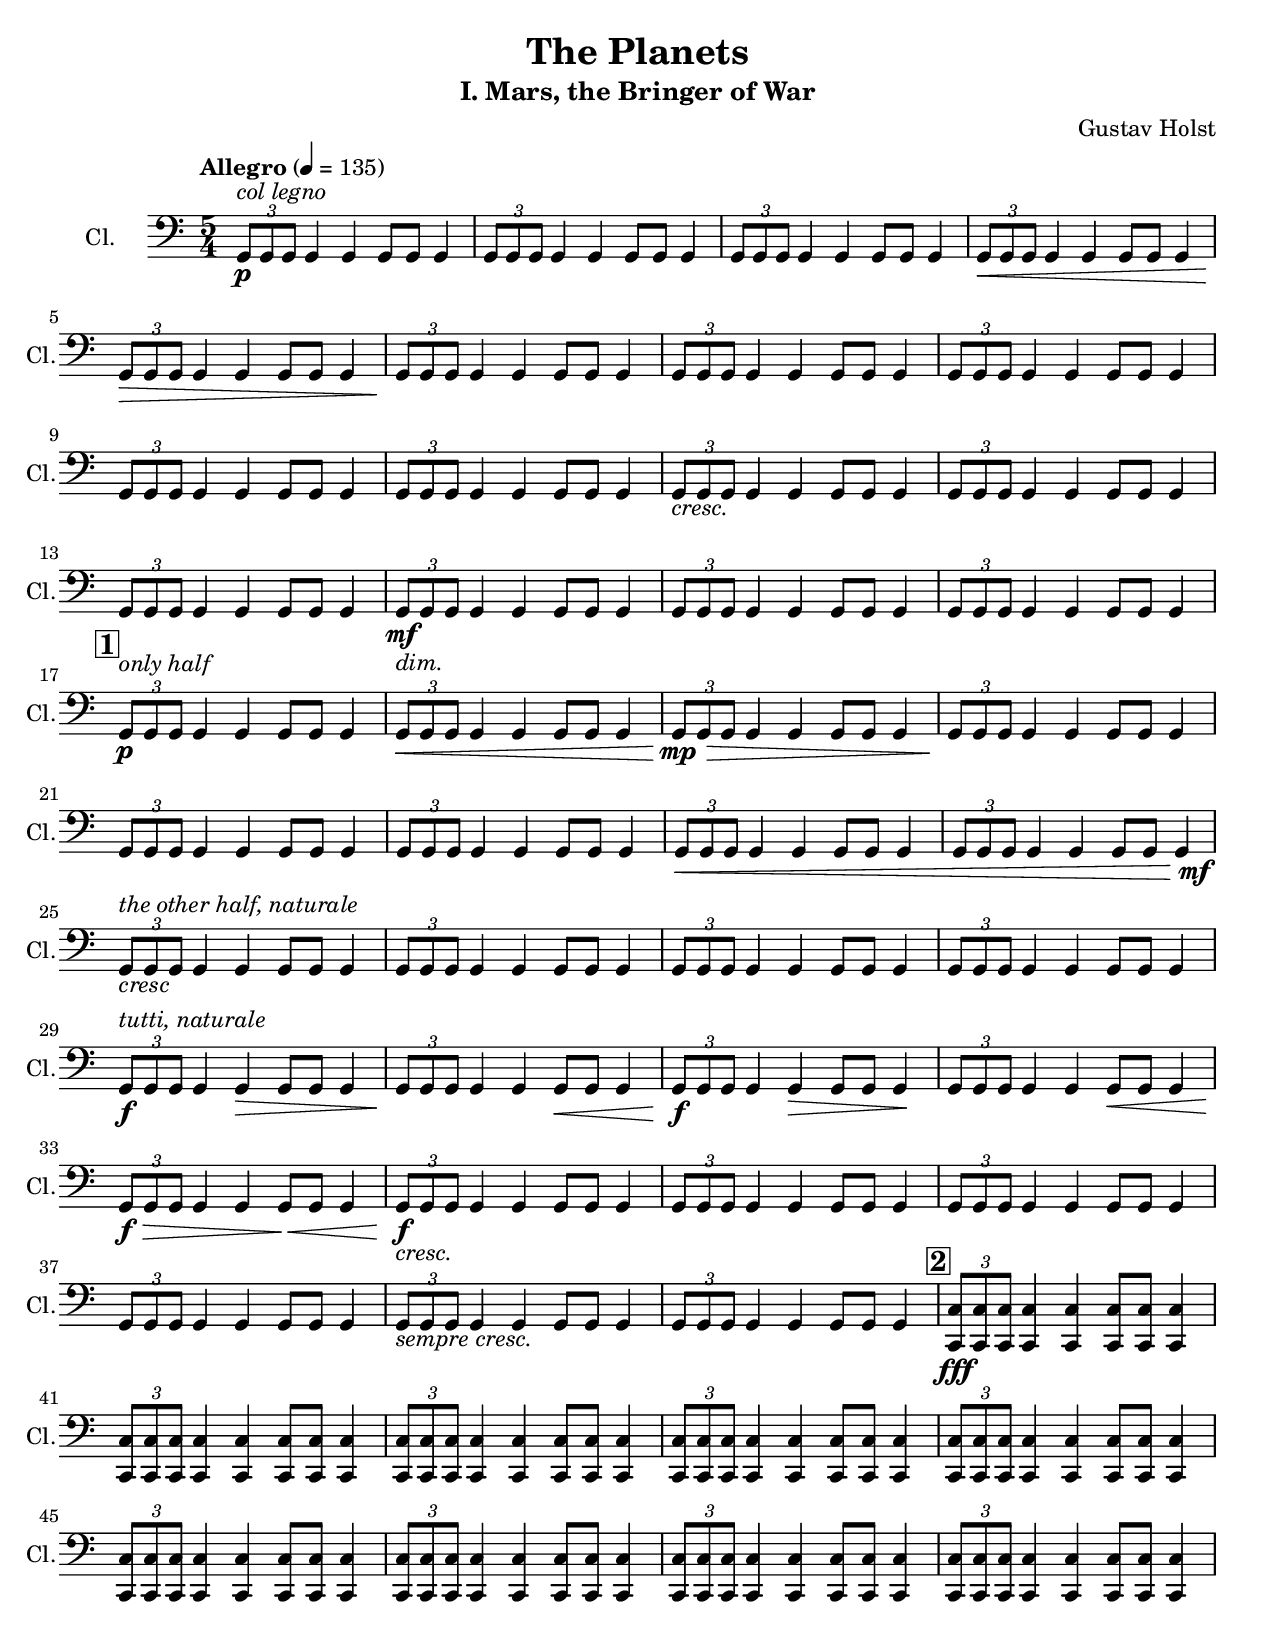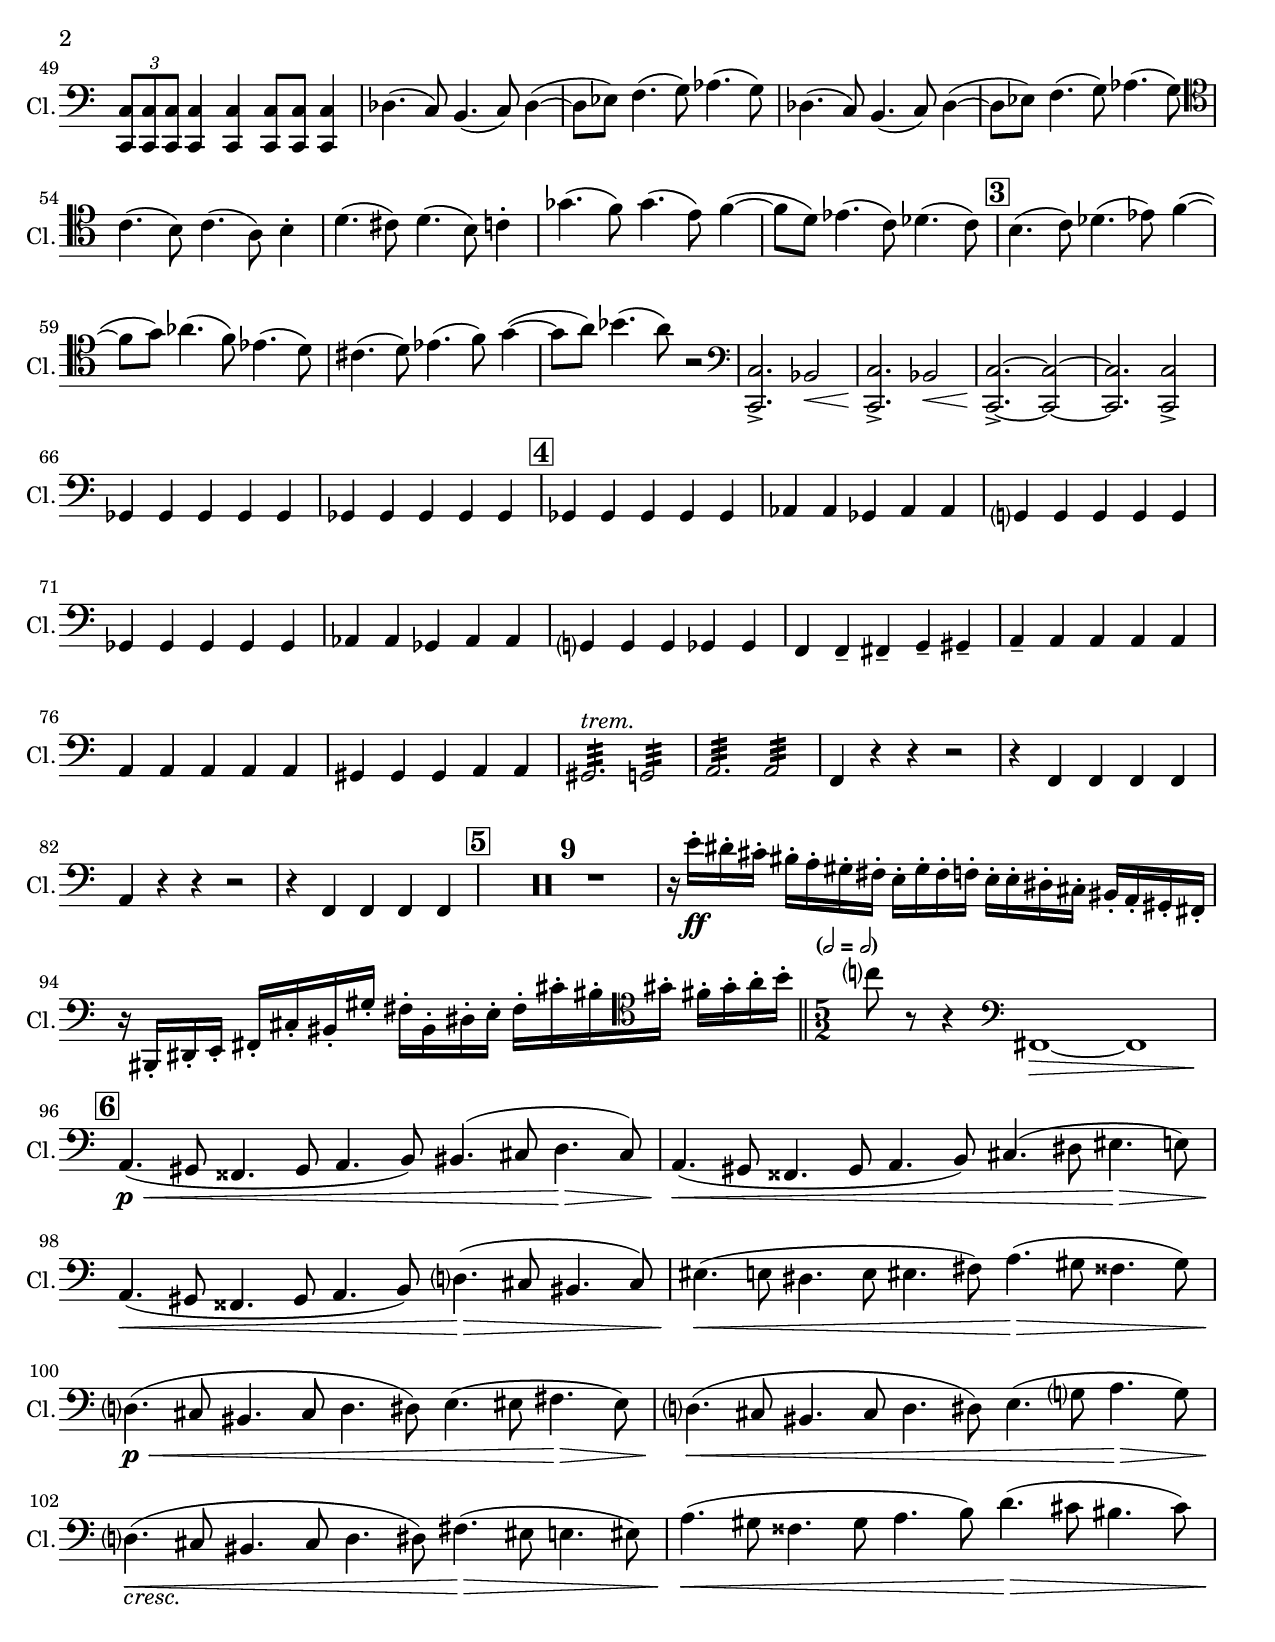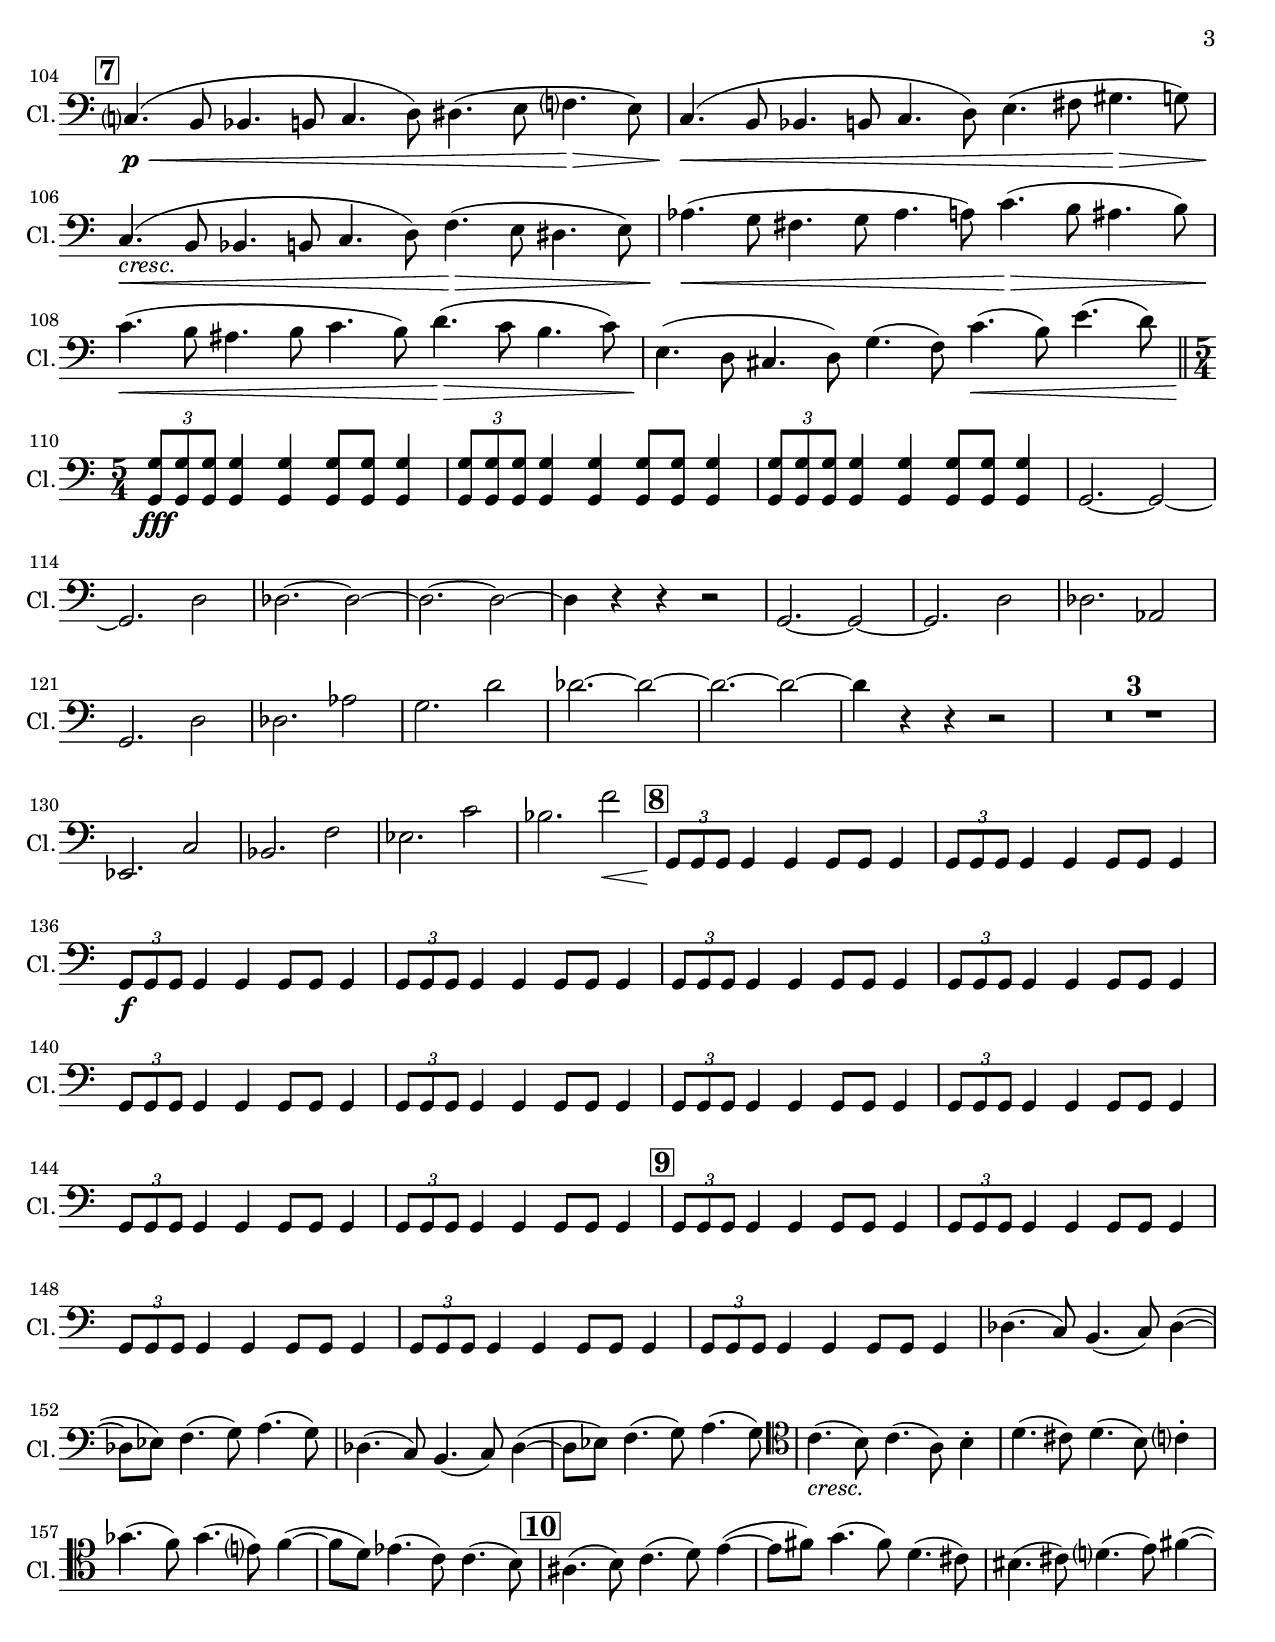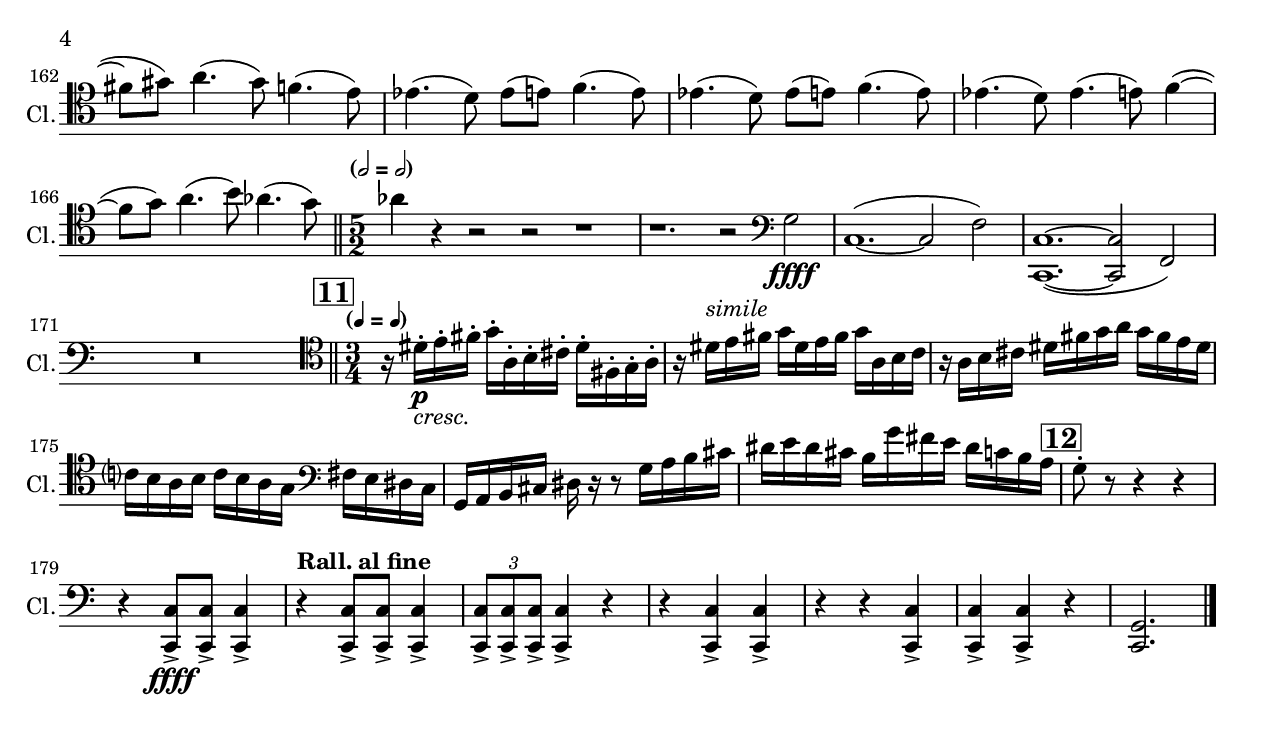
\version "2.16.2"
\language "english"

\header {
  title = "The Planets"
  subtitle = "I. Mars, the Bringer of War"
  composer = "Gustav Holst"
}

\paper {
  #(set-paper-size "letter")
}

%%%%%%%%%%%%%
%% Swiped (stolen) from the Lilypond docs.

%% "\motif c" => the "buh buh buh bum bum dum dum bum" rhythm on C :-)

motif =
#(define-music-function (parser location p) (ly:pitch?)
   "Make the rhythm in Mars (the Planets) at the given pitch"
  #{ \times 2/3 { $p 8 $p $p } $p 4 $p $p 8 $p $p 4 #})

%%%%%%%%%%%%%

global = {
  \key c \major
  \numericTimeSignature
  \time 5/4
  \tempo "Allegro" 4=135
  \set Score.markFormatter = #format-mark-box-numbers
}

fluteI = \relative c'' {
  \global
  % Music follows here.
}

fluteII = \relative c'' {
  \global
  % Music follows here.
  
}

oboeI = \relative c'' {
  \global
  % Music follows here.
  
}

oboeII = \relative c'' {
  \global
  % Music follows here.
  
}

englishHorn = \relative c'' {
  \global
  \transposition f
  % Music follows here.
  
}

clarinetI = \relative c'' {
  \global
  \transposition bf
  % Music follows here.
  
}

clarinetII = \relative c'' {
  \global
  \transposition bf
  % Music follows here.
  
}

clarinetIII = \relative c'' {
  \global
  \transposition bf
  % Music follows here.
  
}

bassoonI = \relative c {
  \global
  % Music follows here.
  
}

bassoonII = \relative c {
  \global
  % Music follows here.
  
}

hornFI = \relative c'' {
  \global
  \transposition f
  % Music follows here.
  
}

hornFII = \relative c'' {
  \global
  \transposition f
  % Music follows here.
  
}

hornFIII = \relative c'' {
  \global
  \transposition f
  % Music follows here.
  
}

trumpetCI = \relative c'' {
  \global
  % Music follows here.
  
}

trumpetCII = \relative c'' {
  \global
  % Music follows here.
  
}

tromboneI = \relative c {
  \global
  % Music follows here.
  
}

tromboneII = \relative c {
  \global
  % Music follows here.
  
}

timpani = \relative c {
  \global
  % Music follows here.
  
}

glockenspiel = \relative c'' {
  \global
  % Music follows here.
  
}

right = \relative c'' {
  \global
  % Music follows here.
  
}

left = \relative c' {
  \global
  % Music follows here.
  
}

pedal = \relative c {
  \global
  % Music follows here.
  
}

upper = \relative c'' {
  \global
  % Music follows here.
  
}

lower = \relative c' {
  \global
  % Music follows here.
  
}

violinI = \relative c'' {
  \global
  % Music follows here.
  
}

violinII = \relative c'' {
  \global
  % Music follows here.
  
}

viola = \relative c' {
  \global
  % Music follows here.
  
}

celloMotifCC = \relative c {
  % The following measure is funky because of a lilypond bug (issue 245)
  \times 2/3 { <<c8 c,>> <<c c'>> <<c c,>>} << { c4 c c8 c c4 } { c' c c8 c c4 } >>
}

cello = \relative c {
  \global
  % Music follows here.
  << \motif g s^\markup{\italic{col legno}}\p >> |
  \motif g |
  \motif g |
  << \motif g s\< >> |
  
  \barNumberCheck #5
  << \motif g    s\> >> |
  << \motif g    s\! >> |
  \motif g |
  \motif g |
  
  \barNumberCheck #9
  \motif g |
  \motif g |
  << \motif g    s_\markup{\italic cresc.} >> |
  \motif g |
  
  \barNumberCheck #13
  \motif g |
  << \motif g    s\mf_\markup{\italic dim.} >> |
  \motif g |
  \motif g
  
  \barNumberCheck #17
  \mark\default
  %% TODO: show rests for the resting half
  << \motif g    s^\markup{\italic{only half}}\p >> |
  << \motif g    s\< >> |
  << \motif g    s\mp\> >> |
  << \motif g    s\! >> |
  
  \barNumberCheck #21
  \motif g |
  \motif g |
  << \motif g    s\< >> |
  << \motif g    {s1 s8 s\mf} >> |
  
  \barNumberCheck #25
  %% TODO: show rests for the resting half
  << \motif g    s^\markup{\italic{the other half, naturale}}_\markup{\italic{cresc}} >> |
  \motif g |
  \motif g |
  \motif g |
  
  \barNumberCheck #29
  << \motif g    {s4^\markup{\italic{tutti, naturale}}\f s s\>} >> |
  << \motif g    {s4\! s s s\<} >> |
  << \motif g    {s4\f s s\> s s\!} >> |
  << \motif g    {s4 s s s\< } >> |
  
  \barNumberCheck #33
  << \motif g    {s4\f\> s s s\<} >> |
  << \motif g    {s4\f_\markup{\italic cresc.}} >> |
  \motif g |
  \motif g |
  
  \barNumberCheck #37
  \motif g |
  << \motif g     {s4_\markup{\italic{sempre cresc.}}} >> |
  \motif g |
  % The following measure is funky because of a lilypond bug (issue 245)
  \mark\default \times 2/3 { <<c8 c,\fff>> <<c c'>> <<c c,>>} << { c4 c c8 c c4 } { c' c c8 c c4 } >> |
  
  \barNumberCheck #41
  \celloMotifCC | \celloMotifCC | \celloMotifCC | \celloMotifCC |
  
  \barNumberCheck #45
  \celloMotifCC | \celloMotifCC | \celloMotifCC | \celloMotifCC |
  
  \barNumberCheck #49
  \celloMotifCC |
  df4.( c8) b4.( c8) df4~( | df8 ef) f4.( g8) af4.( g8) |
  df4.( c8) b4.( c8) df4~( | df8 ef) f4.( g8) af4.( g8) |
  
  \barNumberCheck #54
  \clef tenor
  c4.( b8) c4.( a8) b4-. |
  d4.( cs8) d4.( b8) c4-. |
  gf'4.( f8) gf4.( e8) f4~( |
  f8 d) ef4.( c8) df4.( c8) |
  \mark\default
  b4.( c8) df4.( ef8) f4~( |
  f8 g) af4.( f8) ef4.( d8) |
  
  \barNumberCheck #60
  cs4.( d8) ef4.( f8) g4~( |
  g8 a) bf4.( a8) r2 |
  \clef bass
  << c,,2. c,-> >> bf'2\< |
  << c2.\! c,-> >> bf'2\< |
  << {c2.\!~c2~ | c2. c2} {c,2.~-> c2~ | c2. c2->} >> |
  gf'4 gf gf gf gf |
  
  \barNumberCheck #67
  gf gf gf gf gf |
  \mark\default
  gf4 gf gf gf gf |
  af af gf af af |
  g? g g g g |
  gf gf gf gf gf |
  af af gf af af |
  
  \barNumberCheck #73
  g? g g gf gf |
  f f-- fs-- g-- gs-- |
  a-- a a a a |
  a a a a a |
  gs gs gs a a |
  gs2.:32^\markup{\italic{trem.}} g2: |
  a2.: a2: |
  f4 r4 r r2 |
  
  \barNumberCheck #81
  r4 f f f f |
  a r r r2 |
  r4 f f f f |
  \mark\default
  R1*5/4*9 |
  r16 e''-.\ff ds-. cs-. bs-. a-. gs-. fs-. e-. gs-. fs-. f-. e-. e-. ds-. cs-. bs-. a-. gs-. fs-. |
  
  \barNumberCheck #94
  r bs,-. ds-. e-. fs-. cs'-. bs-. gs'-. fs-. bs,-. ds-. e-. fs-. cs'-. bs-. \clef tenor gs'-. fs-. gs-. a-. b-. \bar "||"
  %% todo half=half notation above staff
  \time 5/2
  \tempo \markup{\concat {(\teeny \general-align #Y #DOWN \note #"2" #1   " = "    \teeny \general-align #Y #DOWN \note #"2" #1)}}
  c?8 r r4 \clef bass fs,,,1~\> << fs {s2. s4\!} >> |
  \mark\default
  a4.\p\<( gs8 fss4. gs8 a4. b8) bs4.( cs8 d4.\> cs8) |
  
  \barNumberCheck #97
  a4.\<( gs8 fss4. gs8 a4. b8) cs4.( ds8 es4.\> e8) |
  a,4.\<( gs8 fss4. gs8 a4. b8) d?4.\>( cs8 bs4. cs8) |
  es4.\<( e8 ds4. e8 es4. fs8) a4.\>( gs8 fss4. gs8) |
  
  \barNumberCheck #100
  d?4.\p\<( cs8 bs4. cs8 d4. ds8) e4.( es8 fs4.\> es8) |
  d?4.\<( cs8 bs4. cs8 d4. ds8) e4.( g?8 a4.\> g8) |
  d?4.\<_\markup{\italic cresc.}( cs8 bs4. cs8 d4. ds8) fs4.\>( es8 e4. es8) |
  
  \barNumberCheck #103
  a4.\<( gs8 fss4. gs8 a4. b8) d4.\>( cs8 bs4. cs8) |
  \mark\default
  c,?4.\p\<( b8 bf4. b8 c4. d8) ds4.( e8 f?4.\> e8) |
  c4.\<( b8 bf4. b8 c4. d8) e4.( fs8 gs4.\> g8) |
  
  \barNumberCheck #106
  c,4._\markup{\italic cresc.}\<( b8 bf4. b8 c4. d8) f4.\>( e8 ds4. e8) |
  af4.\<( g8 fs4. g8 af4. a8) c4.\>( b8 as4. b8) |
  c4.\<( b8 as4. b8 c4. b8) d4.\>( c8 b4. c8) |
  
  \barNumberCheck #109
  e,4.\!( d8 cs4. d8) g4.( f8) c'4.\<( b8) e4.( d8) \bar "||"
  %% These three measures are written suboptimally to work around a lilypond bug (issue 245)
  \time 5/4
  \times 2/3 { << g,8\fff g, >> << g g' >> << g g, >> } << { g4 g g8 g g4 } { g'4 g g8 g g4 } >> |
  \times 2/3 { << g8 g, >> << g g' >> << g g, >> } << { g4 g g8 g g4 } { g'4 g g8 g g4 } >> |
  \times 2/3 { << g8 g, >> << g g' >> << g g, >> } << { g4 g g8 g g4 } { g'4 g g8 g g4 } >> |
  
  \barNumberCheck #113
  g,2.~ g2~ |
  g2. d'2 |
  df2.~ df2~ |
  df2.~ df2~ |
  df4 r r r2 |
  g,2.~ g2~ |
  g2. d'2 |
  df2. af2 |
  g2. d'2 |
  df2. af'2 |
  
  \barNumberCheck #123
  g2. d'2 |
  df2.~ df2~ |
  df2.~ df2~ |
  df4 r r r2 |  
  R1*5/4*3 |
  ef,,2. c'2 |
  bf2. f'2 |
  ef2. c'2 |
  bf2. f'2\< |
  
  \barNumberCheck #134
  \mark\default
  \times 2/3 {g,,8\! g g} g4 g g8 g g4 |
  \motif g |
  << \motif g    s\f >> |
  \motif g |
  
  \barNumberCheck # 138
  \motif g |
  \motif g |
  \motif g |
  \motif g |
  
  \barNumberCheck # 142
  \motif g |
  \motif g |
  \motif g |
  \motif g |
  
  \barNumberCheck # 146
  \mark\default
  \motif g |
  \motif g |
  \motif g |
  \motif g |
  
  \barNumberCheck # 150
  \motif g |
  df'4.( c8) b4.( c8) df4~( |
  df8 ef) f4.( g8) a4.( g8) |
  df4.( c8) b4.( c8) df4~( |
  
  \barNumberCheck #154
  df8 ef) f4.( g8) a4.( g8) |
  \clef tenor c4._\markup{\italic cresc.}( b8) c4.( a8) b4-. |
  d4.( cs8) d4.( b8) c?4-. |
  gf'4.( f8) gf4.( e?8) f4~( |
  f8 d) ef4.( c8) c4.( b8)
  \mark\default
  as4.( b8) c4.( d8) e4~( |
  
  \barNumberCheck #160
  e8 fs) g4.( fs8) d4.( cs8) |
  bs4.( cs8) d?4.( e8) fs4~( |
  fs8 gs) a4.( gs8) f4.( e8) |
  ef4.( d8) ef8( e) f4.( e8) |
  ef4.( d8) ef8( e) f4.( e8) |
  
  \barNumberCheck #165
  ef4.( d8) ef4.( e8) f4~( |
  f8 g) a4.( b8) af4.( g8) \bar "||"
  %% todo: add half=half note
  \time 5/2
  \tempo \markup{\concat {(\teeny \general-align #Y #DOWN \note #"2" #1   " = "    \teeny \general-align #Y #DOWN \note #"2" #1)}}
  af4 r r2 r r1 |
  r1. r2 \clef bass g,2\ffff |
  c,1.~( c2 f) |
  << { c1.~ c2} {c,1.~( c2 } >> f) |
  R1*5/2 \bar "||"
  
  \barNumberCheck #172
  \mark\default
  \time 3/4
  \tempo \markup{\concat{(\teeny \general-align #Y #DOWN \note #"4" #1   " = "    \teeny \general-align #Y #DOWN \note #"4" #1)}}
  \clef tenor
  %% TODO quarter=quarter
  r16 ds''-._\markup{\italic cresc.}\p e-. fs-.   g-. a,-. b-. cs-.   ds-. fs,-. g-. a-. |
  r ds^\markup{\italic simile} e fs g ds e fs g a, b c |
  r a b cs ds fs g a g fs e ds |
  
  \barNumberCheck #175
  c? b a b c b a g \clef bass fs e ds c |
  g a b cs ds r r8 g16 a b cs |
  ds e ds cs b g' fs e ds c b a |
  
  \barNumberCheck #178
  \mark\default
  g8-. r8 r4 r |
  r << {c,8\ffff c c4 } {c,8-> c-> c4-> } >> |
  % Now this rest has to be separate because of LilyPond issue 128
  r4^\markup{\bold{Rall. al fine}} << { c8-> c-> c4-> } { c'8 c c4 } >> |
  % sigh. Issue 245 again.
  \times 2/3 { <<c8 c,-> >> <<c-> c'>> <<c c,-> >> } <<c4-> c'>> r4 |
  << { r c c | r r c | c c r } {r c,-> c-> | r r c-> | c-> c-> r } >>
  << c2. g' >>
  
  \bar "|."
}

contrabass = \relative c {
  \global
  % Music follows here.
  
}

fluteIPart = \new Staff \with {
  instrumentName = "Fl. I"
  shortInstrumentName = "Fl. I"
  midiInstrument = "flute"
} \fluteI

fluteIIPart = \new Staff \with {
  instrumentName = "Fl. II"
  shortInstrumentName = "Fl. II"
  midiInstrument = "flute"
} \fluteII

oboeIPart = \new Staff \with {
  instrumentName = "Ob. I"
  shortInstrumentName = "Ob. I"
  midiInstrument = "oboe"
} \oboeI

oboeIIPart = \new Staff \with {
  instrumentName = "Ob. II"
  shortInstrumentName = "Ob. II"
  midiInstrument = "oboe"
} \oboeII

englishHornPart = \new Staff \with {
  instrumentName = "Eng.h."
  shortInstrumentName = "Eng.h."
  midiInstrument = "english horn"
} \englishHorn

clarinetIPart = \new Staff \with {
  instrumentName = "Cl. I"
  shortInstrumentName = "Cl. I"
  midiInstrument = "clarinet"
} \clarinetI

clarinetIIPart = \new Staff \with {
  instrumentName = "Cl. II"
  shortInstrumentName = "Cl. II"
  midiInstrument = "clarinet"
} \clarinetII

clarinetIIIPart = \new Staff \with {
  instrumentName = "Cl. III"
  shortInstrumentName = "Cl. III"
  midiInstrument = "clarinet"
} \clarinetIII

bassoonIPart = \new Staff \with {
  instrumentName = "Bn. I"
  shortInstrumentName = "Bn. I"
  midiInstrument = "bassoon"
} { \clef bass \bassoonI }

bassoonIIPart = \new Staff \with {
  instrumentName = "Bn. II"
  shortInstrumentName = "Bn. II"
  midiInstrument = "bassoon"
} { \clef bass \bassoonII }

hornFIPart = \new Staff \with {
  instrumentName = "Hn.F. I"
  shortInstrumentName = "Hn.F. I"
  midiInstrument = "french horn"
} \hornFI

hornFIIPart = \new Staff \with {
  instrumentName = "Hn.F. II"
  shortInstrumentName = "Hn.F. II"
  midiInstrument = "french horn"
} \hornFII

hornFIIIPart = \new Staff \with {
  instrumentName = "Hn.F. III"
  shortInstrumentName = "Hn.F. III"
  midiInstrument = "french horn"
} \hornFIII

trumpetCIPart = \new Staff \with {
  instrumentName = "Tr.C. I"
  shortInstrumentName = "Tr.C. I"
  midiInstrument = "trumpet"
} \trumpetCI

trumpetCIIPart = \new Staff \with {
  instrumentName = "Tr.C. II"
  shortInstrumentName = "Tr.C. II"
  midiInstrument = "trumpet"
} \trumpetCII

tromboneIPart = \new Staff \with {
  instrumentName = "Trb. I"
  shortInstrumentName = "Trb. I"
  midiInstrument = "trombone"
} { \clef bass \tromboneI }

tromboneIIPart = \new Staff \with {
  instrumentName = "Trb. II"
  shortInstrumentName = "Trb. II"
  midiInstrument = "trombone"
} { \clef bass \tromboneII }

timpaniPart = \new Staff \with {
  instrumentName = "Tmp."
  shortInstrumentName = "Tmp."
  midiInstrument = "timpani"
} { \clef bass \timpani }

glockenspielPart = \new Staff \with {
  instrumentName = "Gls."
  shortInstrumentName = "Gls."
  midiInstrument = "glockenspiel"
} \glockenspiel

organPart = <<
  \new PianoStaff \with {
    instrumentName = "Org."
    shortInstrumentName = "Org."
  } <<
    \new Staff = "right" \with {
      midiInstrument = "church organ"
    } \right
    \new Staff = "left" \with {
      midiInstrument = "church organ"
    } { \clef bass \left }
  >>
  \new Staff = "pedal" \with {
    midiInstrument = "church organ"
  } { \clef bass \pedal }
>>

harpPart = \new PianoStaff \with {
  instrumentName = "Hp."
  shortInstrumentName = "Hp."
} <<
  \new Staff = "upper" \with {
    midiInstrument = "harp"
  } \upper
  \new Staff = "lower" \with {
    midiInstrument = "harp"
  } { \clef bass \lower }
>>

violinIPart = \new Staff \with {
  instrumentName = "Vl. I"
  shortInstrumentName = "Vl. I"
  midiInstrument = "violin"
} \violinI

violinIIPart = \new Staff \with {
  instrumentName = "Vl. II"
  shortInstrumentName = "Vl. II"
  midiInstrument = "violin"
} \violinII

violaPart = \new Staff \with {
  instrumentName = "Vla."
  shortInstrumentName = "Vla."
  midiInstrument = "viola"
} { \clef alto \viola }

celloPart = \new Staff \with {
  instrumentName = "Cl."
  shortInstrumentName = "Cl."
  midiInstrument = "cello"
} { \clef bass \compressFullBarRests \cello }

contrabassPart = \new Staff \with {
  instrumentName = "Cb."
  shortInstrumentName = "Cb."
  midiInstrument = "contrabass"
} { \clef bass \contrabass }


\score {
  <<
%    \fluteIPart
%    \fluteIIPart
%    \oboeIPart
%    \oboeIIPart
%    \englishHornPart
%    \clarinetIPart
%    \clarinetIIPart
%    \clarinetIIIPart
%    \bassoonIPart
%    \bassoonIIPart
%    \hornFIPart
%    \hornFIIPart
%    \hornFIIIPart
%    \trumpetCIPart
%    \trumpetCIIPart
%    \tromboneIPart
%    \tromboneIIPart
%    \timpaniPart
%    \glockenspielPart
%    \organPart
%    \harpPart
%    \violinIPart
%    \violinIIPart
%    \violaPart
    \celloPart
%    \contrabassPart
  >>
  \layout { }
  \midi { }
}
